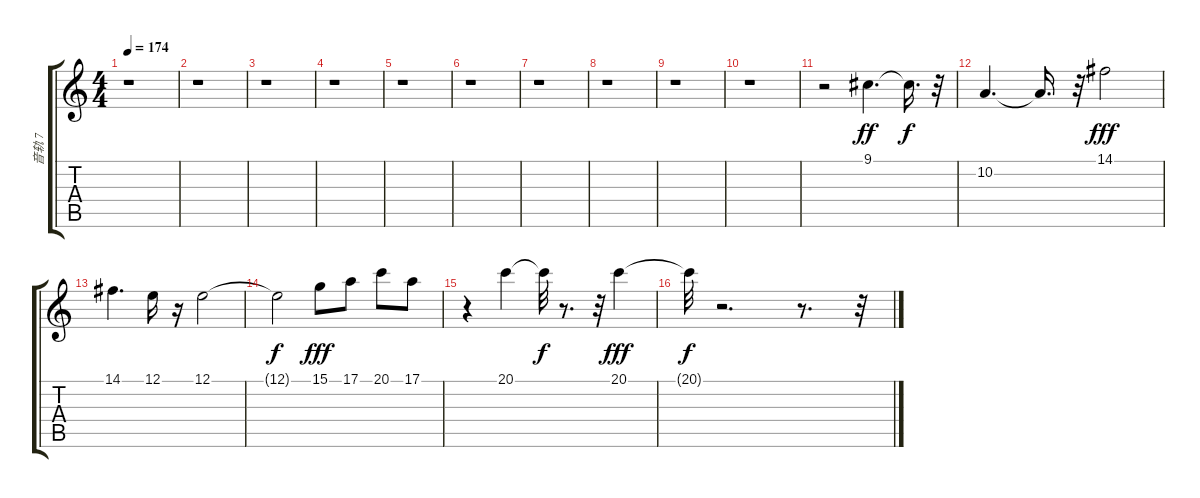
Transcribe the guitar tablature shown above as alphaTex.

\track ("音轨 7" "音轨 7") {instrument brasssection}
\staff {score tabs}
\tuning (E4 B3 G3 D3 A2 E2) {hide}
\ts (4 4)
\tempo 174
\clef g2
\ks c
r.1{dy f} |
r.1 |
r.1 |
r.1 |
r.1 |
r.1 |
r.1 |
r.1 |
r.1 |
r.1 |
r.2 9.1.4{d dy ff} 9.1{t}.16{d dy f} r.32 |
10.2.4{d} 10.2{t}.16{d} r.32 14.1.2{dy fff} |
14.1.4{d} 12.1.16 r.16 12.1.2 |
12.1{t}.2{dy f} 15.1.8{dy fff} 17.1.8 20.1.8 17.1.8 |
r.4 20.1.4 20.1{t}.32{dy f} r.8{d} r.32 20.1.4{dy fff} |
20.1{t}.32{dy f} r.2{d} r.8{d} r.32
